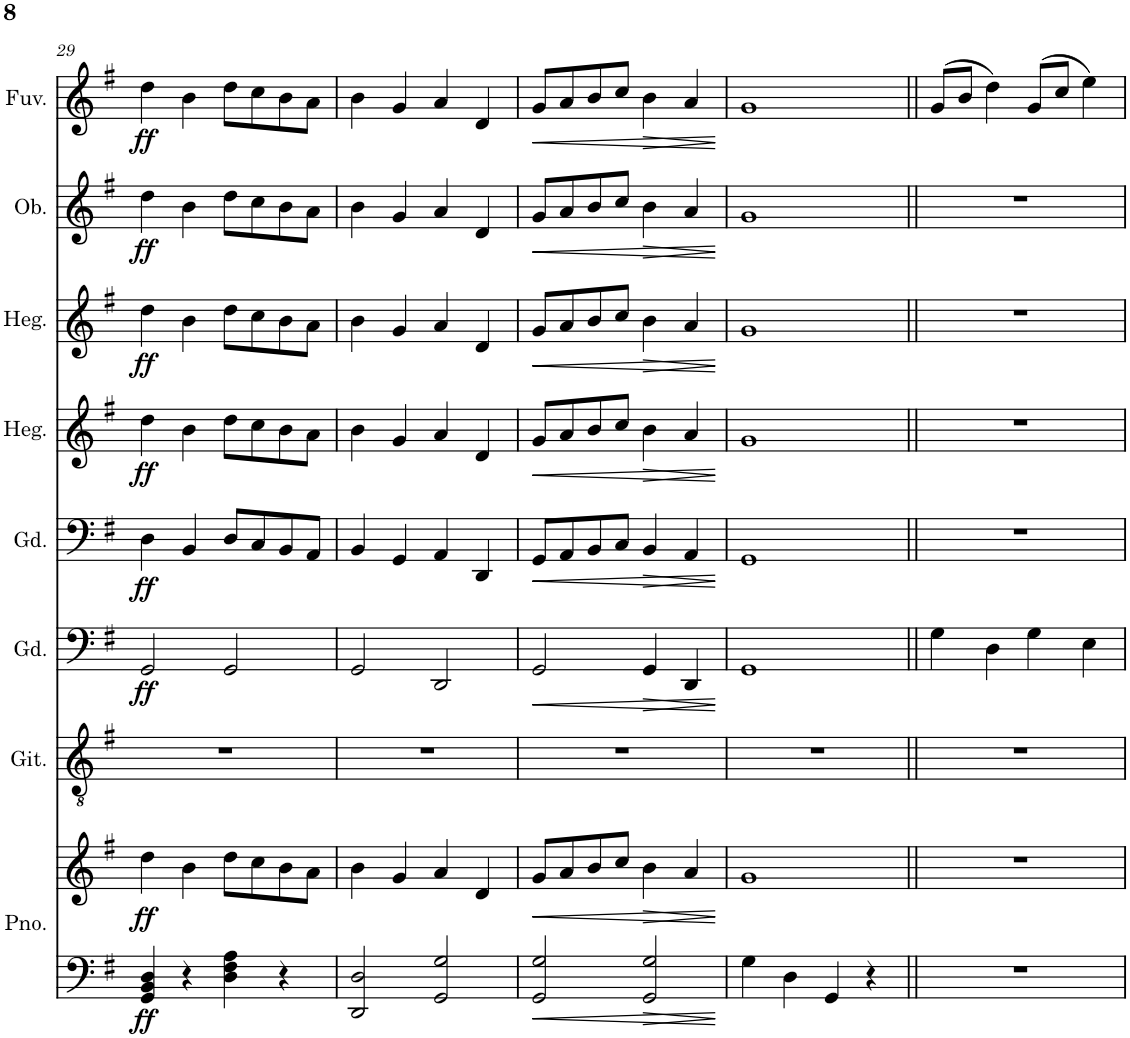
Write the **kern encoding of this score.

**kern	**kern	**dynam	**kern	**kern	**dynam	**kern	**dynam	**kern	**dynam	**kern	**dynam	**kern	**dynam	**kern	**dynam
*part8	*part8	*part8	*part7	*part6	*part6	*part5	*part5	*part4	*part4	*part3	*part3	*part2	*part2	*part1	*part1
*staff9	*staff8	*staff8/9	*staff7	*staff6	*staff6	*staff5	*staff5	*staff4	*staff4	*staff3	*staff3	*staff2	*staff2	*staff1	*staff1
*I"Piano	*	*	*I"Klasszikus gitár	*I"Gordonka	*	*I"Gordonka	*	*I"Hegedű	*	*I"Hegedű	*	*I"Oboa	*	*I"Fuvola	*
*I'Pno.	*	*	*I'Git.	*I'Gd.	*	*I'Gd.	*	*I'Heg.	*	*I'Heg.	*	*I'Ob.	*	*I'Fuv.	*
!!LO:PB:g=z
*clefF4	*clefG2	*	*clefGv2	*clefF4	*	*clefF4	*	*clefG2	*	*clefG2	*	*clefG2	*	*clefG2	*
*k[f#]	*k[f#]	*	*k[f#]	*k[f#]	*	*k[f#]	*	*k[f#]	*	*k[f#]	*	*k[f#]	*	*k[f#]	*
*M4/4	*M4/4	*	*M4/4	*M4/4	*	*M4/4	*	*M4/4	*	*M4/4	*	*M4/4	*	*M4/4	*
=29	=29	=29	=29	=29	=29	=29	=29	=29	=29	=29	=29	=29	=29	=29	=29
!	!	!LO:DY:b=2	!	!	!	!	!	!	!	!	!	!	!	!	!
!	!	!LO:DY:n=1:b	!	!	!LO:DY:b	!	!LO:DY:b	!	!LO:DY:b	!	!LO:DY:b	!	!LO:DY:b	!	!LO:DY:b
4GG/ 4BB/ 4D/	4dd\	ff ff	1r	2GG/	ff	4D\	ff	4dd\	ff	4dd\	ff	4dd\	ff	4dd\	ff
4r	4b\	.	.	.	.	4BB/	.	4b\	.	4b\	.	4b\	.	4b\	.
4D\ 4F#\ 4A\	8dd\L	.	.	2GG/	.	8D/L	.	8dd\L	.	8dd\L	.	8dd\L	.	8dd\L	.
.	8cc\	.	.	.	.	8C/	.	8cc\	.	8cc\	.	8cc\	.	8cc\	.
4r	8b\	.	.	.	.	8BB/	.	8b\	.	8b\	.	8b\	.	8b\	.
.	8a\J	.	.	.	.	8AA/J	.	8a\J	.	8a\J	.	8a\J	.	8a\J	.
=30	=30	=30	=30	=30	=30	=30	=30	=30	=30	=30	=30	=30	=30	=30	=30
2DD/ 2D/	4b\	.	1r	2GG/	.	4BB/	.	4b\	.	4b\	.	4b\	.	4b\	.
.	4g/	.	.	.	.	4GG/	.	4g/	.	4g/	.	4g/	.	4g/	.
2GG/ 2G/	4a/	.	.	2DD/	.	4AA/	.	4a/	.	4a/	.	4a/	.	4a/	.
.	4d/	.	.	.	.	4DD/	.	4d/	.	4d/	.	4d/	.	4d/	.
=31	=31	=31	=31	=31	=31	=31	=31	=31	=31	=31	=31	=31	=31	=31	=31
!	!	!LO:HP:b	!	!	!LO:HP:b	!	!LO:HP:b	!	!LO:HP:b	!	!LO:HP:b	!	!LO:HP:b	!	!LO:HP:b
2GG/ 2G/	8g/L	<	1r	2GG/	<	8GG/L	<	8g/L	<	8g/L	<	8g/L	<	8g/L	<
.	8a/	.	.	.	.	8AA/	.	8a/	.	8a/	.	8a/	.	8a/	.
.	8b/	.	.	.	.	8BB/	.	8b/	.	8b/	.	8b/	.	8b/	.
.	8cc/J	.	.	.	.	8C/J	.	8cc/J	.	8cc/J	.	8cc/J	.	8cc/J	.
!	!	!LO:HP:b	!	!	!LO:HP:b	!	!LO:HP:b	!	!LO:HP:b	!	!LO:HP:b	!	!LO:HP:b	!	!LO:HP:b
2GG/ 2G/	4b\	>	.	4GG/	>	4BB/	>	4b\	>	4b\	>	4b\	>	4b\	>
.	4a/	.	.	4DD/	.	4AA/	.	4a/	.	4a/	.	4a/	.	4a/	.
.	.	[ ]	.	.	[ ]	.	[ ]	.	[ ]	.	[ ]	.	[ ]	.	[ ]
=32	=32	=32	=32	=32	=32	=32	=32	=32	=32	=32	=32	=32	=32	=32	=32
4G\	1g	.	1r	1GG	.	1GG	.	1g	.	1g	.	1g	.	1g	.
4D\	.	.	.	.	.	.	.	.	.	.	.	.	.	.	.
4GG/	.	.	.	.	.	.	.	.	.	.	.	.	.	.	.
4r	.	.	.	.	.	.	.	.	.	.	.	.	.	.	.
=33||	=33||	=33||	=33||	=33||	=33||	=33||	=33||	=33||	=33||	=33||	=33||	=33||	=33||	=33||	=33||
1r	1r	.	1r	4G\	.	1r	.	1r	.	1r	.	1r	.	(8g/L	.
.	.	.	.	.	.	.	.	.	.	.	.	.	.	8b/J	.
.	.	.	.	4D\	.	.	.	.	.	.	.	.	.	4dd\)	.
.	.	.	.	4G\	.	.	.	.	.	.	.	.	.	(8g/L	.
.	.	.	.	.	.	.	.	.	.	.	.	.	.	8cc/J	.
.	.	.	.	4E\	.	.	.	.	.	.	.	.	.	4ee\)	.
=	=	=	=	=	=	=	=	=	=	=	=	=	=	=	=
*-	*-	*-	*-	*-	*-	*-	*-	*-	*-	*-	*-	*-	*-	*-	*-
